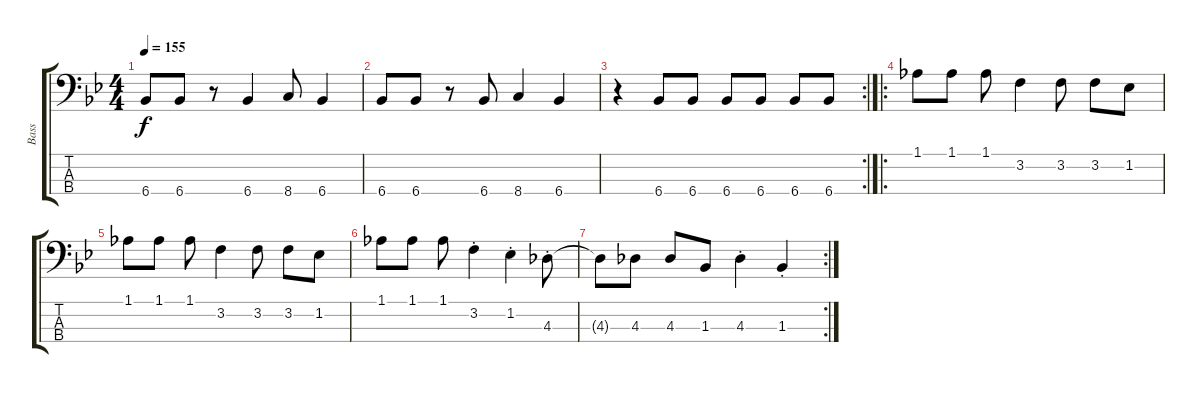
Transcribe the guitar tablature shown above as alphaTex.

\track ("Bass" "Bass") {instrument electricbassfinger}
\staff {score tabs}
\tuning (G2 D2 A1 E1) {hide}
\ts (4 4)
\tempo 155
\clef f4
\ks bb
6.4.8{dy f} 6.4.8 r.8 6.4.4 8.4.8 6.4.4 |
6.4.8 6.4.8 r.8 6.4.8 8.4.4 6.4.4 |
\rc 2
r.4 6.4.8 6.4.8 6.4.8 6.4.8 6.4.8 6.4.8 |
\ro
1.1.8 1.1.8 1.1.8 3.2.4 3.2.8 3.2.8 1.2.8 |
1.1.8 1.1.8 1.1.8 3.2.4 3.2.8 3.2.8 1.2.8 |
1.1.8 1.1.8 1.1.8 3.2{st}.4 1.2{st}.4 4.3{st}.8 |
\rc 2
4.3{t}.8 4.3.8 4.3.8 1.3.8 4.3{st}.4 1.3{st}.4
